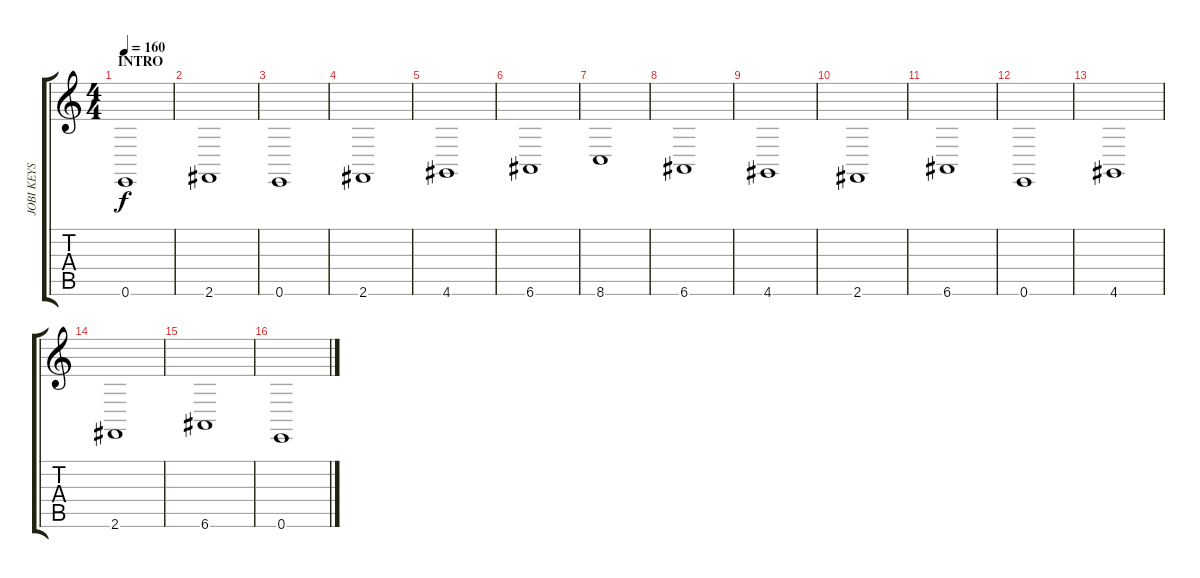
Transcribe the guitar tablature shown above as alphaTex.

\track ("JOBI KEYS" "JOBI KEYS") {instrument lead2sawtooth}
\staff {score tabs}
\tuning (E4 B3 G3 D3 A2 E2) {hide}
\ts (4 4)
\section ("" "INTRO")
\tempo 160
\clef g2
\ks c
0.6.1{dy f instrument lead2sawtooth} |
2.6.1 |
0.6.1 |
2.6.1 |
4.6.1 |
6.6.1 |
8.6.1 |
6.6.1 |
4.6.1 |
2.6.1 |
6.6.1 |
0.6.1 |
4.6.1 |
2.6.1 |
6.6.1 |
0.6.1
